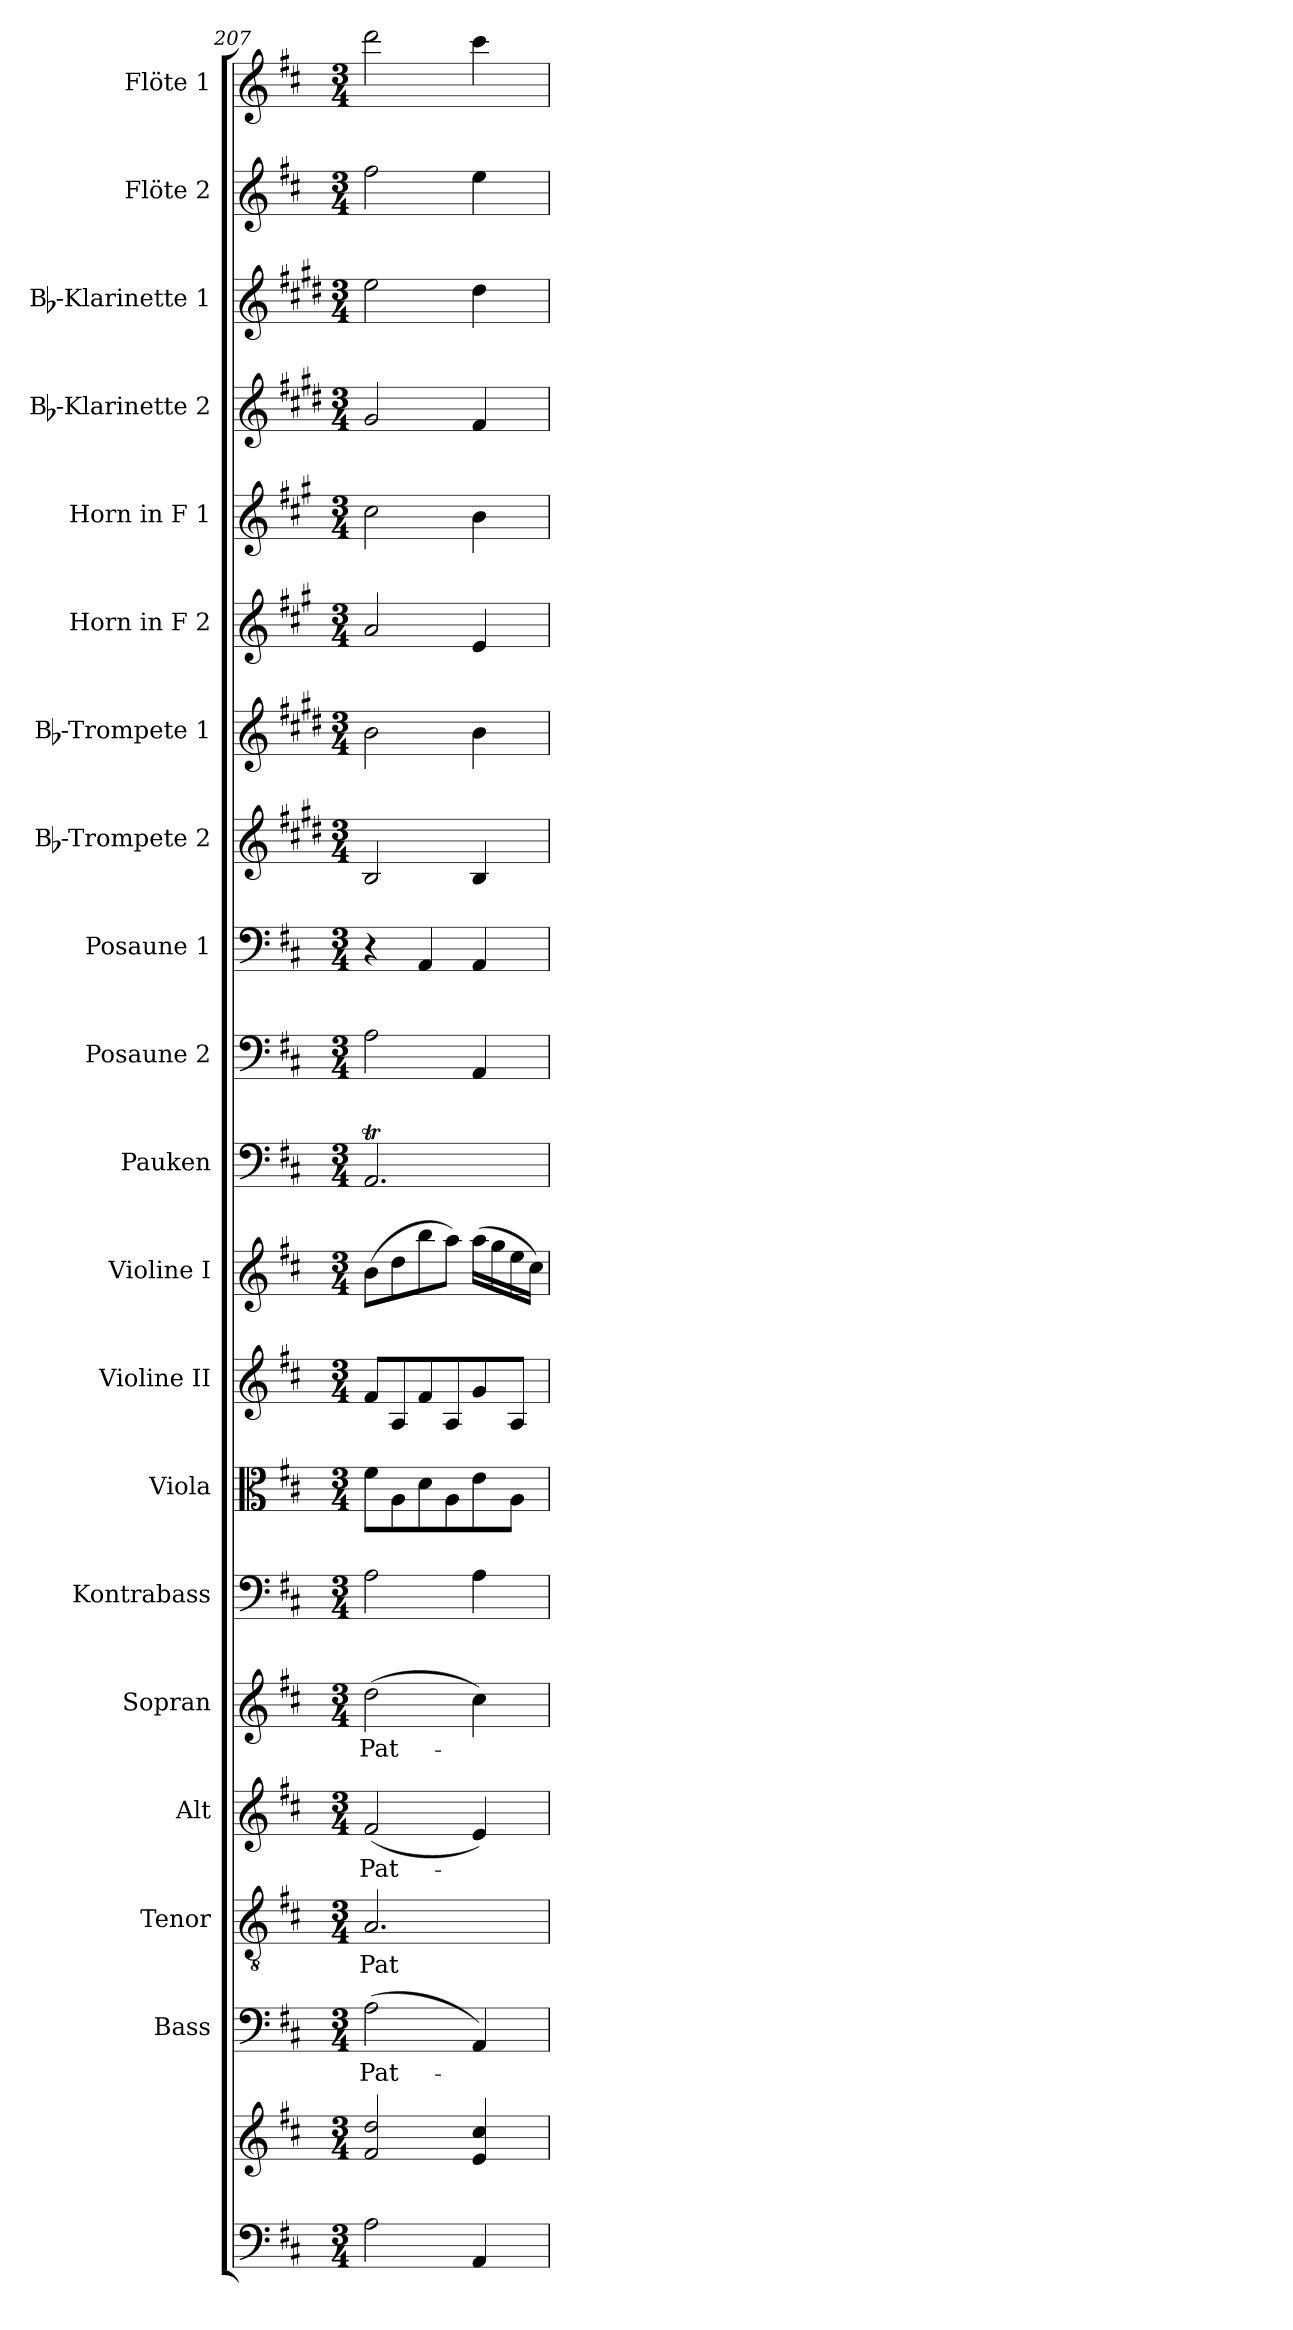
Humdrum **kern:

**kern	**kern	**kern	**text	**kern	**text	**kern	**text	**kern	**text	**kern	**kern	**kern	**kern	**kern	**kern	**kern	**kern	**kern	**kern	**kern	**kern	**kern	**kern	**kern
*part20	*part20	*part19	*part19	*part18	*part18	*part17	*part17	*part16	*part16	*part15	*part14	*part13	*part12	*part11	*part10	*part9	*part8	*part7	*part6	*part5	*part4	*part3	*part2	*part1
*staff21	*staff20	*staff19	*staff19	*staff18	*staff18	*staff17	*staff17	*staff16	*staff16	*staff15	*staff14	*staff13	*staff12	*staff11	*staff10	*staff9	*staff8	*staff7	*staff6	*staff5	*staff4	*staff3	*staff2	*staff1
*	*	*I"Bass	*	*I"Tenor	*	*I"Alt	*	*I"Sopran	*	*I"Kontrabass	*I"Viola	*I"Violine II	*I"Violine I	*I"Pauken	*I"Posaune 2	*I"Posaune 1	*I"Bb-Trompete 2	*I"Bb-Trompete 1	*I"Horn in F 2	*I"Horn in F 1	*I"Bb-Klarinette 2	*I"Bb-Klarinette 1	*I"Flöte 2	*I"Flöte 1
*	*	*I'B.	*	*I'T.	*	*I'A.	*	*I'S.	*	*I'Kb.	*I'Vla.	*I'Vl. II	*I'Vl. I	*I'Pk.	*I'Pos. 2	*I'Pos. 1	*I'Bb Trp. 2	*I'Bb Trp. 1	*	*	*I'Bb Kl. 2	*I'Bb Kl. 1	*I'Fl. 2	*I'Fl. 1
*clefF4	*clefG2	*clefF4	*	*clefGv2	*	*clefG2	*	*clefG2	*	*clefF4	*clefC3	*clefG2	*clefG2	*clefF4	*clefF4	*clefF4	*clefG2	*clefG2	*clefG2	*clefG2	*clefG2	*clefG2	*clefG2	*clefG2
*	*	*	*	*	*	*	*	*	*	*ITrd7c12	*	*	*	*	*	*	*ITrd1c2	*ITrd1c2	*ITrd4c7	*ITrd4c7	*ITrd1c2	*ITrd1c2	*	*
*k[f#c#]	*k[f#c#]	*k[f#c#]	*	*k[f#c#]	*	*k[f#c#]	*	*k[f#c#]	*	*k[f#c#]	*k[f#c#]	*k[f#c#]	*k[f#c#]	*k[f#c#]	*k[f#c#]	*k[f#c#]	*k[f#c#]	*k[f#c#]	*k[f#c#]	*k[f#c#]	*k[f#c#]	*k[f#c#]	*k[f#c#]	*k[f#c#]
*D:	*D:	*D:	*	*D:	*	*D:	*	*D:	*	*D:	*D:	*D:	*D:	*D:	*D:	*D:	*D:	*D:	*D:	*D:	*D:	*D:	*D:	*D:
*M3/4	*M3/4	*M3/4	*	*M3/4	*	*M3/4	*	*M3/4	*	*M3/4	*M3/4	*M3/4	*M3/4	*M3/4	*M3/4	*M3/4	*M3/4	*M3/4	*M3/4	*M3/4	*M3/4	*M3/4	*M3/4	*M3/4
=207	=207	=207	=207	=207	=207	=207	=207	=207	=207	=207	=207	=207	=207	=207	=207	=207	=207	=207	=207	=207	=207	=207	=207	=207
!	!	!	!LO:LY:b	!	!LO:LY:b	!	!LO:LY:b	!	!LO:LY:b	!	!	!	!	!	!	!	!	!	!	!	!	!	!	!
2A\	2f#/ 2dd/	(>2A\	Pat-	2.A/	Pat-	(<2f#/	Pat-	(>2dd\	Pat-	2AA\	8f#\L	8f#/L	(>8b\L	2.AAT/	2A\	4r	2A/	2a\	2d/	2f#\	2f#/	2dd\	2ff#\	2ddd\
.	.	.	.	.	.	.	.	.	.	.	8A\	8A/	8dd\	.	.	.	.	.	.	.	.	.	.	.
.	.	.	.	.	.	.	.	.	.	.	8d\	8f#/	8bb\	.	.	4AA/	.	.	.	.	.	.	.	.
.	.	.	.	.	.	.	.	.	.	.	8A\	8A/	8aa\J)	.	.	.	.	.	.	.	.	.	.	.
4AA/	4e/ 4cc#/	4AA/)	.	.	.	4e/)	.	4cc#\)	.	4AA\	8e\	8g/	(>16aa\LL	.	4AA/	4AA/	4A/	4a\	4A/	4e\	4e/	4cc#\	4ee\	4ccc#\
.	.	.	.	.	.	.	.	.	.	.	.	.	16gg\	.	.	.	.	.	.	.	.	.	.	.
.	.	.	.	.	.	.	.	.	.	.	8A\J	8A/J	16ee\	.	.	.	.	.	.	.	.	.	.	.
.	.	.	.	.	.	.	.	.	.	.	.	.	16cc#\JJ)	.	.	.	.	.	.	.	.	.	.	.
=	=	=	=	=	=	=	=	=	=	=	=	=	=	=	=	=	=	=	=	=	=	=	=	=
*-	*-	*-	*-	*-	*-	*-	*-	*-	*-	*-	*-	*-	*-	*-	*-	*-	*-	*-	*-	*-	*-	*-	*-	*-
